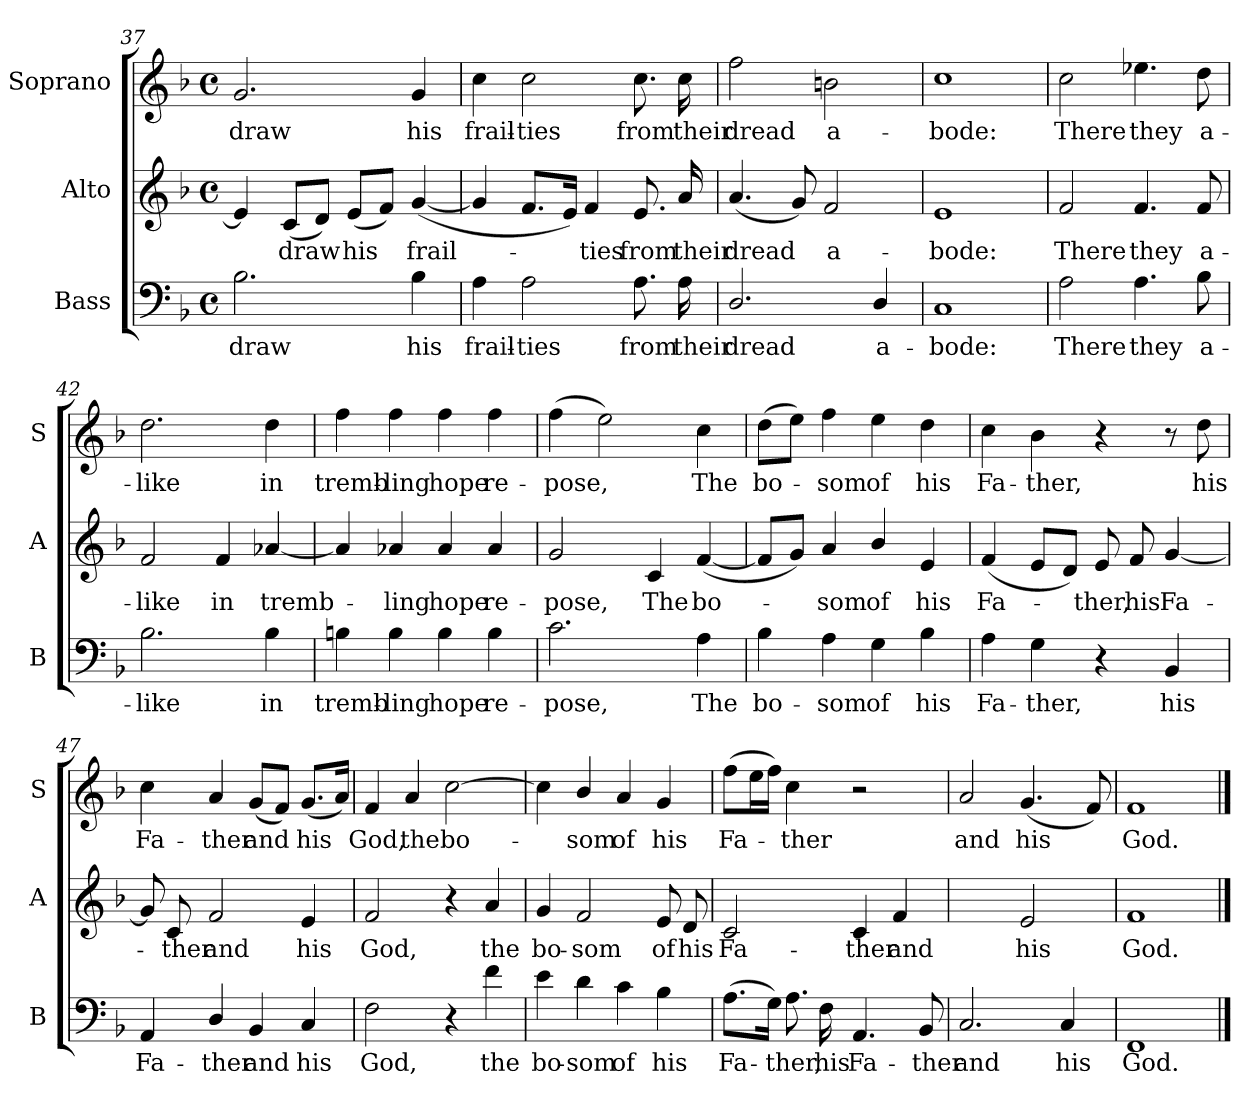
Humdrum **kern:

**kern	**text	**kern	**text	**kern	**text
*part3	*part3	*part2	*part2	*part1	*part1
*staff3	*staff3	*staff2	*staff2	*staff1	*staff1
*I"Bass	*	*I"Alto	*	*I"Soprano	*
*I'B	*	*I'A	*	*I'S	*
*clefF4	*	*clefG2	*	*clefG2	*
*k[b-]	*	*k[b-]	*	*k[b-]	*
*F:	*	*F:	*	*F:	*
*M4/4	*	*M4/4	*	*M4/4	*
*met(c)	*	*met(c)	*	*met(c)	*
=37	=37	=37	=37	=37	=37
!	!LO:LY:b	!	!	!	!LO:LY:b
2.B-	draw	4e]	.	2.g	draw
!	!	!	!LO:LY:b	!	!
.	.	(<8cL	draw	.	.
.	.	8dJ)	.	.	.
!	!	!	!LO:LY:b	!	!
.	.	(<8eL	his	.	.
.	.	8fJ)	.	.	.
!	!LO:LY:b	!	!LO:LY:b	!	!LO:LY:b
4B-	his	(<[4g	frail-	4g	his
=38	=38	=38	=38	=38	=38
!	!LO:LY:b	!	!	!	!LO:LY:b
4A	frail-	4g]	.	4cc	frail-
!	!LO:LY:b	!	!	!	!LO:LY:b
2A	-ties	8.fL	.	2cc	-ties
.	.	16eJ)	.	.	.
!	!	!	!LO:LY:b	!	!
.	.	4f	ties	.	.
!	!LO:LY:b	!	!LO:LY:b	!	!LO:LY:b
8.A	from	8.e	from	8.cc	from
!	!LO:LY:b	!	!LO:LY:b	!	!LO:LY:b
16A	their	16a	their	16cc	their
=39	=39	=39	=39	=39	=39
!	!LO:LY:b	!	!LO:LY:b	!	!LO:LY:b
2.D/	dread	(<4.a	dread	2ff	dread
.	.	8g)	.	.	.
!	!	!	!LO:LY:b	!	!LO:LY:b
.	.	2f	a-	2bn	a-
!	!LO:LY:b	!	!	!	!
4D/	a-	.	.	.	.
=40	=40	=40	=40	=40	=40
!	!LO:LY:b	!	!LO:LY:b	!	!LO:LY:b
1C	-bode:	1e	-bode:	1cc	-bode:
=41	=41	=41	=41	=41	=41
!	!LO:LY:b	!	!LO:LY:b	!	!LO:LY:b
2A	There	2f	There	2cc	There
!	!LO:LY:b	!	!LO:LY:b	!	!LO:LY:b
4.A	they	4.f	they	4.ee-X	they
!	!LO:LY:b	!	!LO:LY:b	!	!LO:LY:b
8B-	a-	8f	a-	8dd	a-
!!LO:LB:g=z
=42	=42	=42	=42	=42	=42
!	!LO:LY:b	!	!LO:LY:b	!	!LO:LY:b
2.B-	-like	2f	-like	2.dd	-like
!	!	!	!LO:LY:b	!	!
.	.	4f	in	.	.
!	!LO:LY:b	!	!LO:LY:b	!	!LO:LY:b
4B-	in	[4a-X	tremb-	4dd	in
=43	=43	=43	=43	=43	=43
!	!LO:LY:b	!	!	!	!LO:LY:b
4Bn	tremb-	4a-]	.	4ff	tremb-
!	!LO:LY:b	!	!LO:LY:b	!	!LO:LY:b
4B	-ling	4a-	ling	4ff	-ling
!	!LO:LY:b	!	!LO:LY:b	!	!LO:LY:b
4B	hope	4a-	hope	4ff	hope
!	!LO:LY:b	!	!LO:LY:b	!	!LO:LY:b
4B	re-	4a-	re-	4ff	re-
=44	=44	=44	=44	=44	=44
!	!LO:LY:b	!	!LO:LY:b	!	!LO:LY:b
2.c	-pose,	2g	-pose,	(>4ff	-pose,
.	.	.	.	2ee)	.
!	!	!	!LO:LY:b	!	!
.	.	4c	The	.	.
!	!LO:LY:b	!	!LO:LY:b	!	!LO:LY:b
4A	The	(<[4f	bo-	4cc	The
=45	=45	=45	=45	=45	=45
!	!LO:LY:b	!	!	!	!LO:LY:b
4B-	bo-	8fL]	.	(>8ddL	bo-
.	.	8gJ)	.	8eeJ)	.
!	!LO:LY:b	!	!LO:LY:b	!	!LO:LY:b
4A	-som	4a	som	4ff	som
!	!LO:LY:b	!	!LO:LY:b	!	!LO:LY:b
4G	of	4b-/	of	4ee	of
!	!LO:LY:b	!	!LO:LY:b	!	!LO:LY:b
4B-	his	4e	his	4dd	his
=46	=46	=46	=46	=46	=46
!	!LO:LY:b	!	!LO:LY:b	!	!LO:LY:b
4A	Fa-	(<4f	Fa-	4cc	Fa-
!	!LO:LY:b	!	!	!	!LO:LY:b
4G	-ther,	8eL	.	4b-	-ther,
.	.	8dJ)	.	.	.
!	!	!	!LO:LY:b	!	!
4r	.	8e	ther,	4r	.
!	!	!	!LO:LY:b	!	!
.	.	8f	his	.	.
!	!LO:LY:b	!	!LO:LY:b	!	!
4BB-	his	[4g	Fa-	8r	.
!	!	!	!	!	!LO:LY:b
.	.	.	.	8dd	his
!!LO:LB:g=z
=47	=47	=47	=47	=47	=47
!	!LO:LY:b	!	!	!	!LO:LY:b
4AA	Fa-	8g]	.	4cc	Fa-
!	!	!	!LO:LY:b	!	!
.	.	8c	-ther	.	.
!	!LO:LY:b	!	!LO:LY:b	!	!LO:LY:b
4D/	-ther	2f	and	4a	-ther
!	!LO:LY:b	!	!	!	!LO:LY:b
4BB-	and	.	.	(<8gL	and
.	.	.	.	8fJ)	.
!	!LO:LY:b	!	!LO:LY:b	!	!LO:LY:b
4C	his	4e	his	(<8.gL	his
.	.	.	.	16aJ)	.
=48	=48	=48	=48	=48	=48
!	!LO:LY:b	!	!LO:LY:b	!	!LO:LY:b
2F	God,	2f	God,	4f	God,
!	!	!	!	!	!LO:LY:b
.	.	.	.	4a	the
!	!	!	!	!	!LO:LY:b
4r	.	4r	.	[2cc	bo-
!	!LO:LY:b	!	!LO:LY:b	!	!
4f	the	4a	the	.	.
=49	=49	=49	=49	=49	=49
!	!LO:LY:b	!	!LO:LY:b	!	!
4e	bo-	4g	bo-	4cc]	.
!	!LO:LY:b	!	!LO:LY:b	!	!LO:LY:b
4d	-som	2f	-som	4b-/	som
!	!LO:LY:b	!	!	!	!LO:LY:b
4c	of	.	.	4a	of
!	!LO:LY:b	!	!LO:LY:b	!	!LO:LY:b
4B-	his	8e	of	4g	his
!	!	!	!LO:LY:b	!	!
.	.	8d	his	.	.
=50	=50	=50	=50	=50	=50
!	!LO:LY:b	!	!LO:LY:b	!	!LO:LY:b
(>8.AL	Fa-	2c	Fa-	(>8ffL	Fa-
.	.	.	.	16eeL	.
16GJ)	.	.	.	16ffJJ)	.
!	!LO:LY:b	!	!	!	!LO:LY:b
8.A	ther,	.	.	4cc	ther
!	!LO:LY:b	!	!	!	!
16F	his	.	.	.	.
!	!LO:LY:b	!	!LO:LY:b	!	!
4.AA	Fa-	4c	-ther	2r	.
!	!	!	!LO:LY:b	!	!
.	.	4f	and	.	.
!	!LO:LY:b	!	!	!	!
8BB-	-ther	.	.	.	.
=51	=51	=51	=51	=51	=51
!	!LO:LY:b	!	!	!	!LO:LY:b
2.C	and	2ryy	.	2a	and
!	!	!	!LO:LY:b	!	!LO:LY:b
.	.	2e	his	(<4.g	his
!	!LO:LY:b	!	!	!	!
4C	his	.	.	.	.
.	.	.	.	8f)	.
=52	=52	=52	=52	=52	=52
!	!LO:LY:b	!	!LO:LY:b	!	!LO:LY:b
1FF	God.	1f	God.	1f	God.
==	==	==	==	==	==
*-	*-	*-	*-	*-	*-
